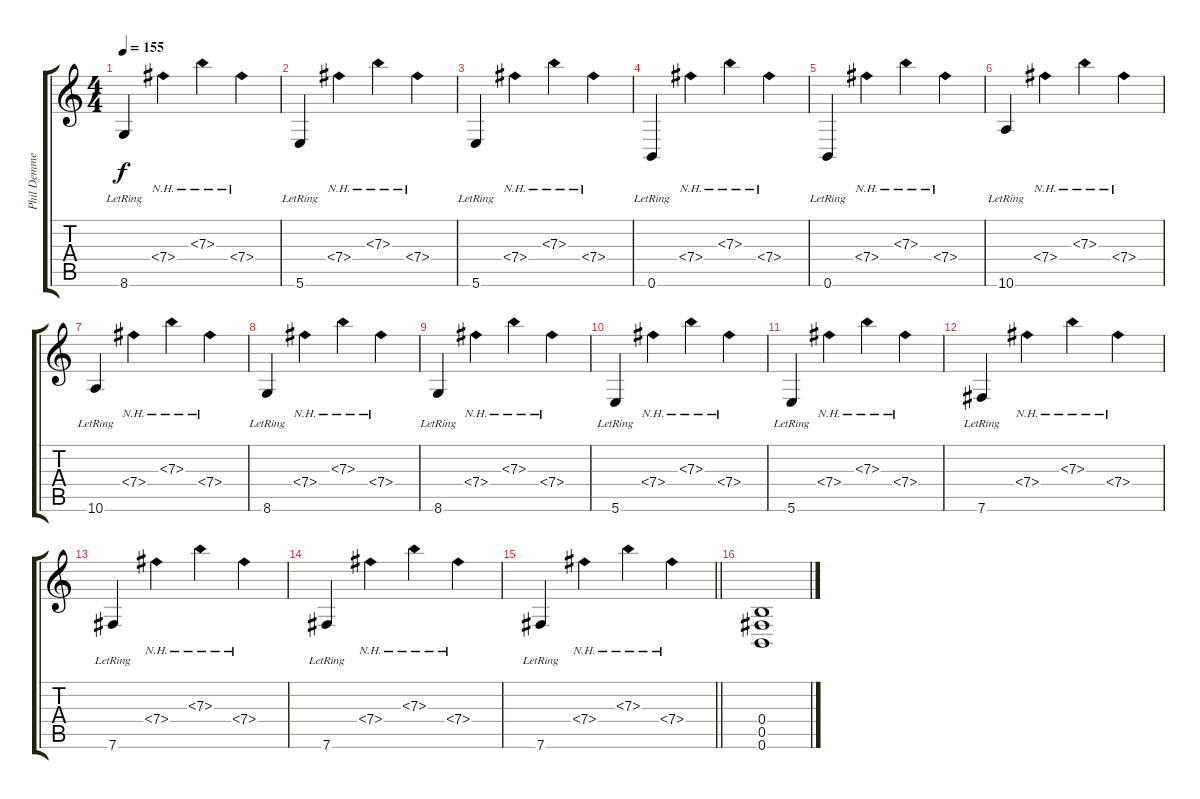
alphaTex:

\track ("Phil Demmel (Lead guitar)" "Phil Demme") {instrument distortionguitar}
\staff {score tabs}
\tuning (B3 Ab3 E3 B2 Gb2 B1) {hide}
\ts (4 4)
\tempo 155
\clef g2
\ks c
8.6{lr}.4{dy f} 7.4{nh}.4 7.3{nh}.4 7.4{nh}.4 |
5.6{lr}.4 7.4{nh}.4 7.3{nh}.4 7.4{nh}.4 |
5.6{lr}.4 7.4{nh}.4 7.3{nh}.4 7.4{nh}.4 |
0.6{lr}.4 7.4{nh}.4 7.3{nh}.4 7.4{nh}.4 |
0.6{lr}.4 7.4{nh}.4 7.3{nh}.4 7.4{nh}.4 |
10.6{lr}.4 7.4{nh}.4 7.3{nh}.4 7.4{nh}.4 |
10.6{lr}.4 7.4{nh}.4 7.3{nh}.4 7.4{nh}.4 |
8.6{lr}.4 7.4{nh}.4 7.3{nh}.4 7.4{nh}.4 |
8.6{lr}.4 7.4{nh}.4 7.3{nh}.4 7.4{nh}.4 |
5.6{lr}.4 7.4{nh}.4 7.3{nh}.4 7.4{nh}.4 |
5.6{lr}.4 7.4{nh}.4 7.3{nh}.4 7.4{nh}.4 |
7.6{lr}.4 7.4{nh}.4 7.3{nh}.4 7.4{nh}.4 |
7.6{lr}.4 7.4{nh}.4 7.3{nh}.4 7.4{nh}.4 |
7.6{lr}.4 7.4{nh}.4 7.3{nh}.4 7.4{nh}.4 |
\barLineRight lightlight
7.6{lr}.4 7.4{nh}.4 7.3{nh}.4 7.4{nh}.4 |
\section ("" "")
(0.4 0.5 0.6).1{volume 0}
